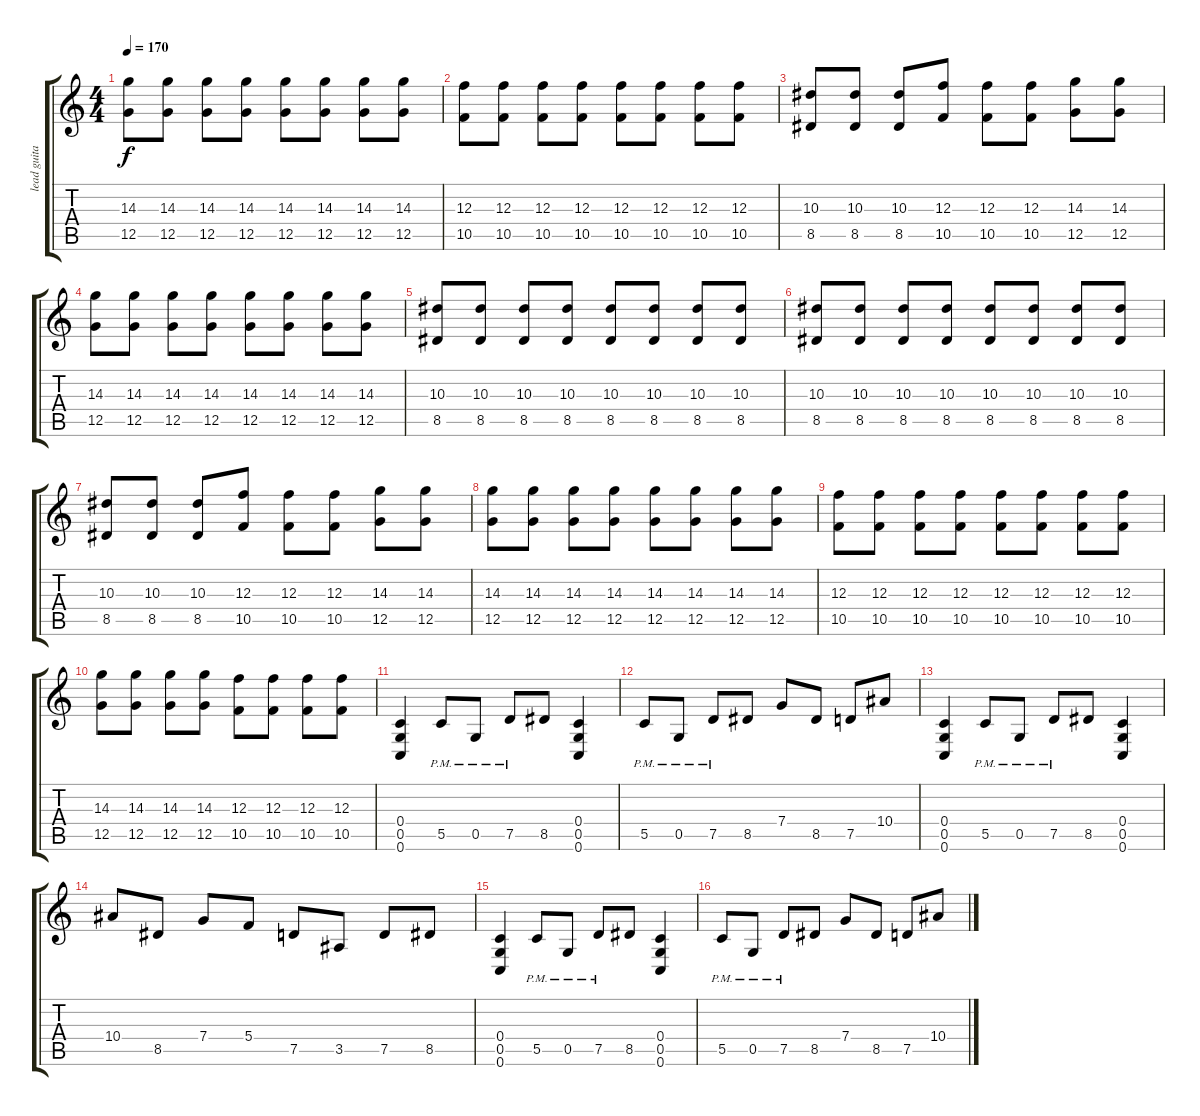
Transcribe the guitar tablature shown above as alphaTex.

\track ("lead guitar" "lead guita") {instrument distortionguitar}
\staff {score tabs}
\tuning (D4 A3 F3 C3 G2 C2) {hide}
\ts (4 4)
\tempo 170
\clef g2
\ks c
(14.3 12.5).8{dy f} (14.3 12.5).8 (14.3 12.5).8 (14.3 12.5).8 (14.3 12.5).8 (14.3 12.5).8 (14.3 12.5).8 (14.3 12.5).8 |
(12.3 10.5).8 (12.3 10.5).8 (12.3 10.5).8 (12.3 10.5).8 (12.3 10.5).8 (12.3 10.5).8 (12.3 10.5).8 (12.3 10.5).8 |
(10.3 8.5).8 (10.3 8.5).8 (10.3 8.5).8 (12.3 10.5).8 (12.3 10.5).8 (12.3 10.5).8 (14.3 12.5).8 (14.3 12.5).8 |
(14.3 12.5).8 (14.3 12.5).8 (14.3 12.5).8 (14.3 12.5).8 (14.3 12.5).8 (14.3 12.5).8 (14.3 12.5).8 (14.3 12.5).8 |
(10.3 8.5).8 (10.3 8.5).8 (10.3 8.5).8 (10.3 8.5).8 (10.3 8.5).8 (10.3 8.5).8 (10.3 8.5).8 (10.3 8.5).8 |
(10.3 8.5).8 (10.3 8.5).8 (10.3 8.5).8 (10.3 8.5).8 (10.3 8.5).8 (10.3 8.5).8 (10.3 8.5).8 (10.3 8.5).8 |
(10.3 8.5).8 (10.3 8.5).8 (10.3 8.5).8 (12.3 10.5).8 (12.3 10.5).8 (12.3 10.5).8 (14.3 12.5).8 (14.3 12.5).8 |
(14.3 12.5).8 (14.3 12.5).8 (14.3 12.5).8 (14.3 12.5).8 (14.3 12.5).8 (14.3 12.5).8 (14.3 12.5).8 (14.3 12.5).8 |
(12.3 10.5).8 (12.3 10.5).8 (12.3 10.5).8 (12.3 10.5).8 (12.3 10.5).8 (12.3 10.5).8 (12.3 10.5).8 (12.3 10.5).8 |
(14.3 12.5).8 (14.3 12.5).8 (14.3 12.5).8 (14.3 12.5).8 (12.3 10.5).8 (12.3 10.5).8 (12.3 10.5).8 (12.3 10.5).8 |
(0.4 0.5 0.6).4 5.5{pm}.8 0.5{pm}.8 7.5{pm}.8 8.5.8 (0.4 0.5 0.6).4 |
5.5{pm}.8 0.5{pm}.8 7.5{pm}.8 8.5.8 7.4.8 8.5.8 7.5.8 10.4.8 |
(0.4 0.5 0.6).4 5.5{pm}.8 0.5{pm}.8 7.5{pm}.8 8.5.8 (0.4 0.5 0.6).4 |
10.4.8 8.5.8 7.4.8 5.4.8 7.5.8 3.5.8 7.5.8 8.5.8 |
(0.4 0.5 0.6).4 5.5{pm}.8 0.5{pm}.8 7.5{pm}.8 8.5.8 (0.4 0.5 0.6).4 |
5.5{pm}.8 0.5{pm}.8 7.5{pm}.8 8.5.8 7.4.8 8.5.8 7.5.8 10.4.8
